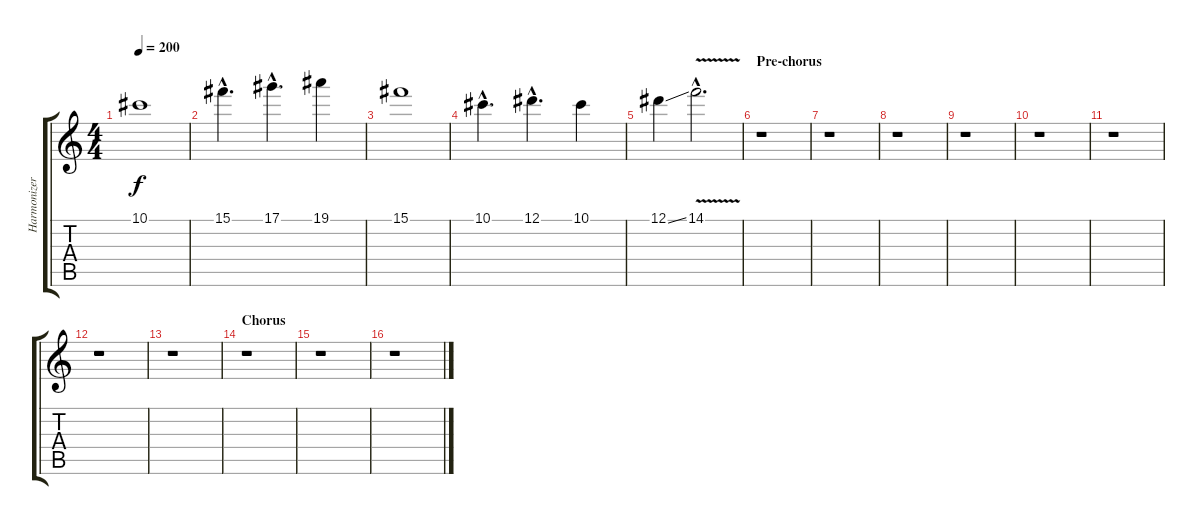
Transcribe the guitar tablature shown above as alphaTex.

\track ("Harmonizer for Lead" "Harmonizer") {instrument overdrivenguitar}
\staff {score tabs}
\tuning (Eb4 Bb3 Gb3 Db3 Ab2 Eb2) {hide}
\ts (4 4)
\tempo 200
\clef g2
\ks c
10.1.1{dy f} |
15.1{hac}.4{d} 17.1{hac}.4{d} 19.1.4 |
15.1.1 |
10.1{hac}.4{d} 12.1{hac}.4{d} 10.1.4 |
12.1{ss}.4 14.1{v hac}.2{d} |
\section ("" "Pre-chorus")
r.1 |
r.1 |
r.1 |
r.1 |
r.1 |
r.1 |
r.1 |
r.1 |
\section ("" "Chorus")
r.1 |
r.1 |
r.1
